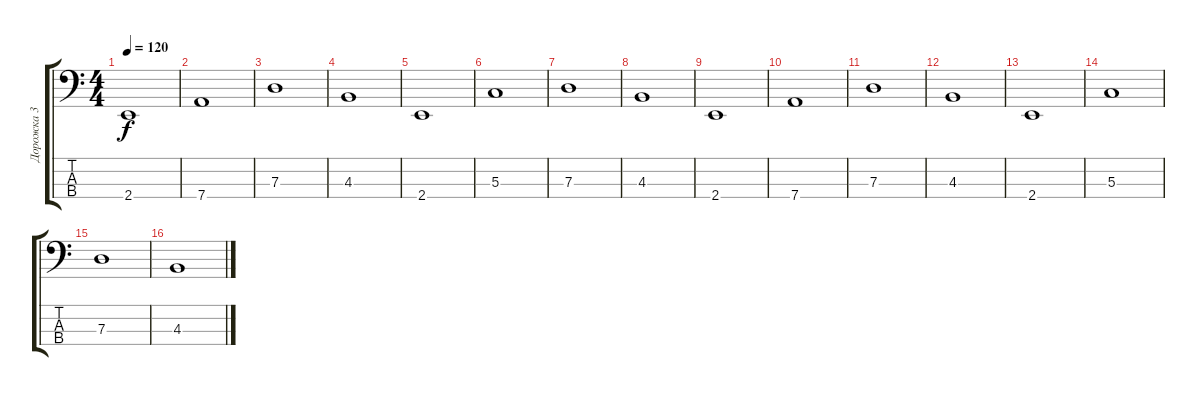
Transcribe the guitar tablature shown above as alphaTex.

\track ("Дорожка 3" "Дорожка 3") {instrument electricbassfinger}
\staff {score tabs}
\tuning (F2 C2 G1 D1) {hide}
\ts (4 4)
\tempo 120
\clef f4
\ks c
2.4.1{dy f} |
7.4.1 |
7.3.1 |
4.3.1 |
2.4.1 |
5.3.1 |
7.3.1 |
4.3.1 |
2.4.1 |
7.4.1 |
7.3.1 |
4.3.1 |
2.4.1 |
5.3.1 |
7.3.1 |
4.3.1
